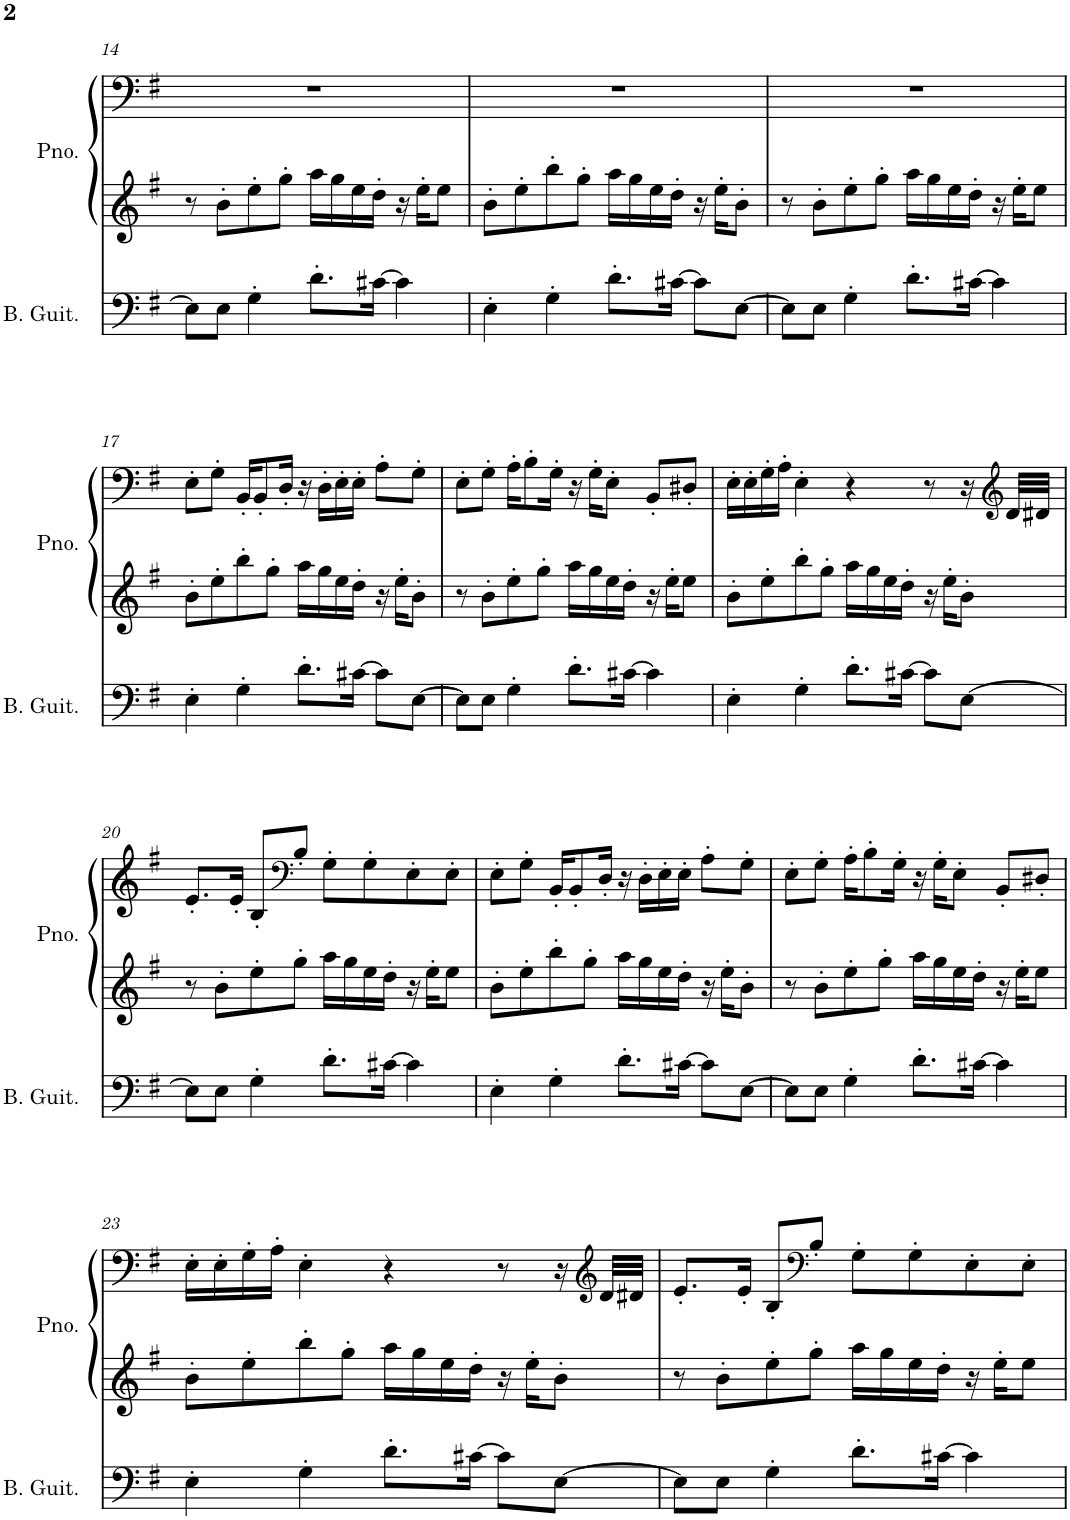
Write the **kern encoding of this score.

**kern	**kern	**kern
*part2	*part1	*part1
*staff3	*staff2	*staff1
*I"Bass Guitar, Bass Guitar	*I"Piano, Piano	*
*I'B. Guit.	*I'Pno.	*
!!LO:PB:g=z
*clefF4	*clefG2	*clefF4
*Trd7c12	*	*
*k[f#]	*k[f#]	*k[f#]
*M4/4	*M4/4	*M4/4
=14	=14	=14
8E\L]	8r	1r
8E\J	8b'\L	.
4G'\	8ee'\	.
.	8gg'\J	.
8.d'\L	16aa\LL	.
.	16gg\	.
.	16ee\	.
[16c#X\Jk	16dd'\JJ	.
4c#\]	16r	.
.	16ee'\KL	.
.	8ee\J	.
=15	=15	=15
4E'\	8b'\L	1r
.	8ee'\	.
4G'\	8bb'\	.
.	8gg'\J	.
8.d'\L	16aa\LL	.
.	16gg\	.
.	16ee\	.
[16c#X\Jk	16dd'\JJ	.
8c#\L]	16r	.
.	16ee'\KL	.
[8E\J	8b'\J	.
=16	=16	=16
8E\L]	8r	1r
8E\J	8b'\L	.
4G'\	8ee'\	.
.	8gg'\J	.
8.d'\L	16aa\LL	.
.	16gg\	.
.	16ee\	.
[16c#X\Jk	16dd'\JJ	.
4c#\]	16r	.
.	16ee'\KL	.
.	8ee\J	.
!!LO:LB:g=z
=17	=17	=17
4E'\	8b'\L	8E'\L
.	8ee'\	8G'\J
4G'\	8bb'\	16BB'/KL
.	.	8BB'/
.	8gg'\J	.
.	.	16D'/Jk
8.d'\L	16aa\LL	16r
.	16gg\	16D'\LL
.	16ee\	16E'\
[16c#X\Jk	16dd'\JJ	16E'\JJ
8c#\L]	16r	8A'\L
.	16ee'\KL	.
[8E\J	8b'\J	8G'\J
=18	=18	=18
8E\L]	8r	8E'\L
8E\J	8b'\L	8G'\J
4G'\	8ee'\	16A'\KL
.	.	8B'\
.	8gg'\J	.
.	.	16G'\Jk
8.d'\L	16aa\LL	16r
.	16gg\	16G'\KL
.	16ee\	8E'\J
[16c#X\Jk	16dd'\JJ	.
4c#\]	16r	8BB'/L
.	16ee'\KL	.
.	8ee\J	8D#X'/J
=19	=19	=19
4E'\	8b'\L	16E'\LL
.	.	16E'\
.	8ee'\	16G'\
.	.	16A'\JJ
4G'\	8bb'\	4E'\
.	8gg'\J	.
8.d'\L	16aa\LL	4r
.	16gg\	.
.	16ee\	.
[16c#X\Jk	16dd'\JJ	.
8c#\L]	16r	8r
.	16ee'\KL	.
[8E\J	8b'\J	16r
*	*	*clefG2
.	.	32d/LLL
.	.	32d#X/JJJ
!!LO:LB:g=z
=20	=20	=20
8E\L]	8r	8.e'/L
8E\J	8b'\L	.
.	.	16e'/Jk
4G'\	8ee'\	8B'/L
*	*	*clefF4
.	8gg'\J	8B'/J
8.d'\L	16aa\LL	8G'\L
.	16gg\	.
.	16ee\	8G'\
[16c#X\Jk	16dd'\JJ	.
4c#\]	16r	8E'\
.	16ee'\KL	.
.	8ee\J	8E'\J
=21	=21	=21
4E'\	8b'\L	8E'\L
.	8ee'\	8G'\J
4G'\	8bb'\	16BB'/KL
.	.	8BB'/
.	8gg'\J	.
.	.	16D'/Jk
8.d'\L	16aa\LL	16r
.	16gg\	16D'\LL
.	16ee\	16E'\
[16c#X\Jk	16dd'\JJ	16E'\JJ
8c#\L]	16r	8A'\L
.	16ee'\KL	.
[8E\J	8b'\J	8G'\J
=22	=22	=22
8E\L]	8r	8E'\L
8E\J	8b'\L	8G'\J
4G'\	8ee'\	16A'\KL
.	.	8B'\
.	8gg'\J	.
.	.	16G'\Jk
8.d'\L	16aa\LL	16r
.	16gg\	16G'\KL
.	16ee\	8E'\J
[16c#X\Jk	16dd'\JJ	.
4c#\]	16r	8BB'/L
.	16ee'\KL	.
.	8ee\J	8D#X'/J
!!LO:LB:g=z
=23	=23	=23
4E'\	8b'\L	16E'\LL
.	.	16E'\
.	8ee'\	16G'\
.	.	16A'\JJ
4G'\	8bb'\	4E'\
.	8gg'\J	.
8.d'\L	16aa\LL	4r
.	16gg\	.
.	16ee\	.
[16c#X\Jk	16dd'\JJ	.
8c#\L]	16r	8r
.	16ee'\KL	.
[8E\J	8b'\J	16r
*	*	*clefG2
.	.	32d/LLL
.	.	32d#X/JJJ
=24	=24	=24
8E\L]	8r	8.e'/L
8E\J	8b'\L	.
.	.	16e'/Jk
4G'\	8ee'\	8B'/L
*	*	*clefF4
.	8gg'\J	8B'/J
8.d'\L	16aa\LL	8G'\L
.	16gg\	.
.	16ee\	8G'\
[16c#X\Jk	16dd'\JJ	.
4c#\]	16r	8E'\
.	16ee'\KL	.
.	8ee\J	8E'\J
=	=	=
*-	*-	*-
